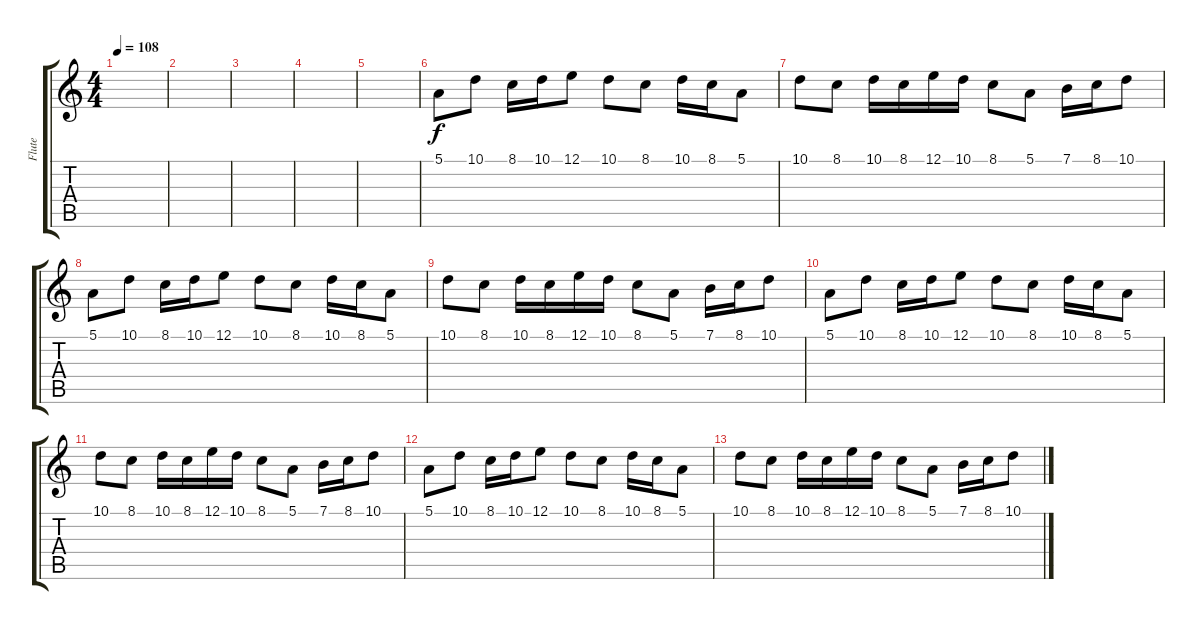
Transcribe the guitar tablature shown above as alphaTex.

\track ("Flute" "Flute") {instrument flute}
\staff {score tabs}
\tuning (E4 B3 G3 D3 A2 E2) {hide}
\ts (4 4)
\tempo 108
\clef g2
\ks c
|
|
|
|
|
5.1.8 10.1.8 8.1.16 10.1.16 12.1.8 10.1.8 8.1.8 10.1.16 8.1.16 5.1.8 |
10.1.8 8.1.8 10.1.16 8.1.16 12.1.16 10.1.16 8.1.8 5.1.8 7.1.16 8.1.16 10.1.8 |
5.1.8 10.1.8 8.1.16 10.1.16 12.1.8 10.1.8 8.1.8 10.1.16 8.1.16 5.1.8 |
10.1.8 8.1.8 10.1.16 8.1.16 12.1.16 10.1.16 8.1.8 5.1.8 7.1.16 8.1.16 10.1.8 |
5.1.8 10.1.8 8.1.16 10.1.16 12.1.8 10.1.8 8.1.8 10.1.16 8.1.16 5.1.8 |
10.1.8 8.1.8 10.1.16 8.1.16 12.1.16 10.1.16 8.1.8 5.1.8 7.1.16 8.1.16 10.1.8 |
5.1.8 10.1.8 8.1.16 10.1.16 12.1.8 10.1.8 8.1.8 10.1.16 8.1.16 5.1.8 |
10.1.8 8.1.8 10.1.16 8.1.16 12.1.16 10.1.16 8.1.8 5.1.8 7.1.16 8.1.16 10.1.8
